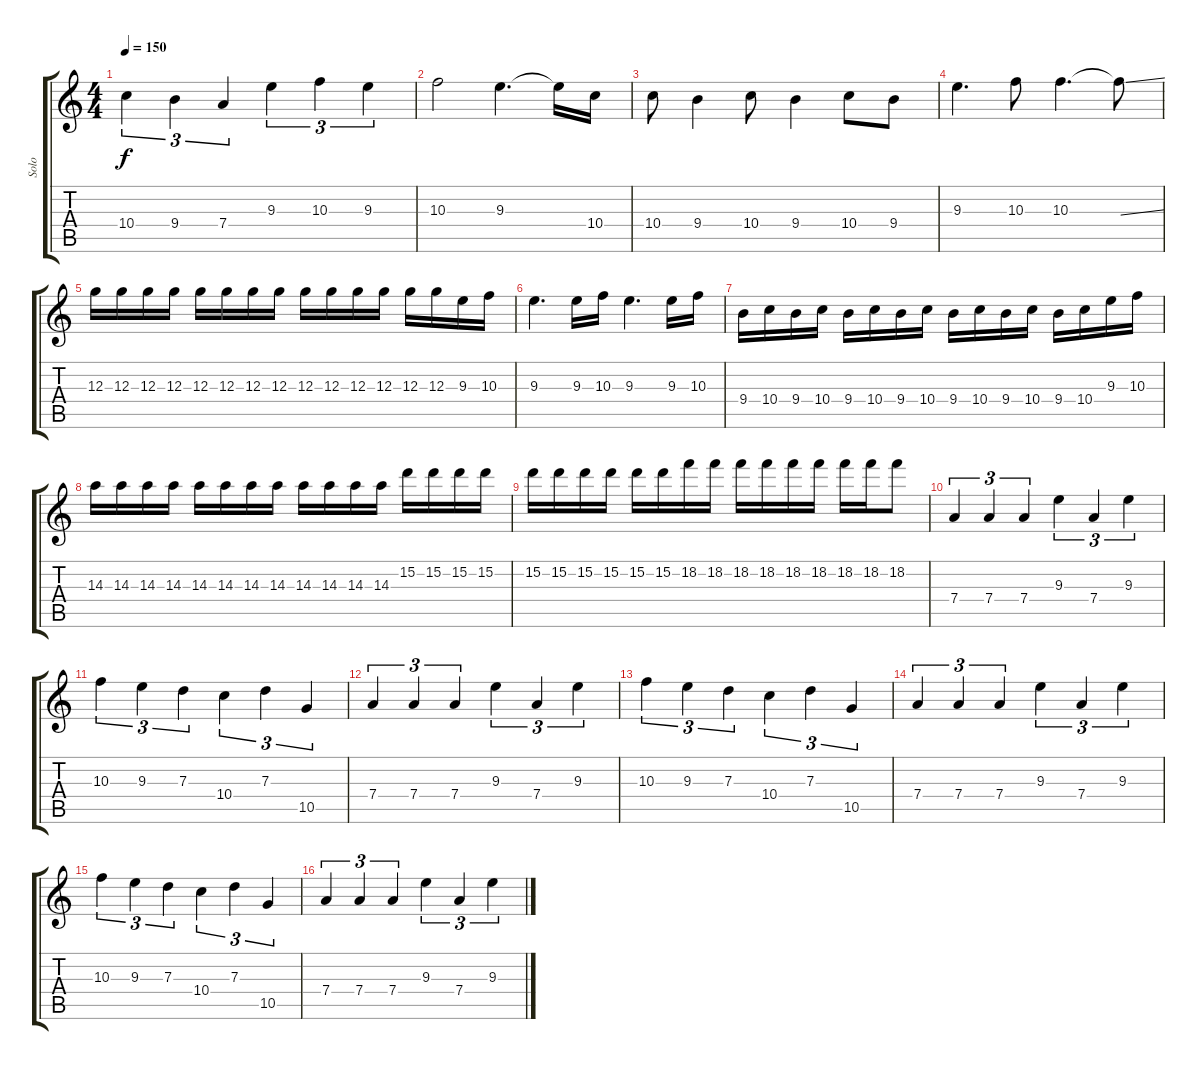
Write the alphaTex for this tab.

\track ("Solo" "Solo") {instrument overdrivenguitar}
\staff {score tabs}
\tuning (E4 B3 G3 D3 A2 E2) {hide}
\ts (4 4)
\tempo 150
\clef g2
\ks c
10.4.4{tu (3 2) dy f} 9.4.4{tu (3 2)} 7.4.4{tu (3 2)} 9.3.4{tu (3 2)} 10.3.4{tu (3 2)} 9.3.4{tu (3 2)} |
10.3.2 9.3.4{d} 9.3{t}.16 10.4.16 |
10.4.8 9.4.4 10.4.8 9.4.4 10.4.8 9.4.8 |
9.3.4{d} 10.3.8 10.3.4{d} 10.3{ss t}.8 |
12.3.16 12.3.16 12.3.16 12.3.16 12.3.16 12.3.16 12.3.16 12.3.16 12.3.16 12.3.16 12.3.16 12.3.16 12.3.16 12.3.16 9.3.16 10.3.16 |
9.3.4{d} 9.3.16 10.3.16 9.3.4{d} 9.3.16 10.3.16 |
9.4.16 10.4.16 9.4.16 10.4.16 9.4.16 10.4.16 9.4.16 10.4.16 9.4.16 10.4.16 9.4.16 10.4.16 9.4.16 10.4.16 9.3.16 10.3.16 |
14.3.16 14.3.16 14.3.16 14.3.16 14.3.16 14.3.16 14.3.16 14.3.16 14.3.16 14.3.16 14.3.16 14.3.16 15.2.16 15.2.16 15.2.16 15.2.16 |
15.2.16 15.2.16 15.2.16 15.2.16 15.2.16 15.2.16 18.2.16 18.2.16 18.2.16 18.2.16 18.2.16 18.2.16 18.2.16 18.2.16 18.2.8 |
7.4.4{tu (3 2)} 7.4.4{tu (3 2)} 7.4.4{tu (3 2)} 9.3.4{tu (3 2)} 7.4.4{tu (3 2)} 9.3.4{tu (3 2)} |
10.3.4{tu (3 2)} 9.3.4{tu (3 2)} 7.3.4{tu (3 2)} 10.4.4{tu (3 2)} 7.3.4{tu (3 2)} 10.5.4{tu (3 2)} |
7.4.4{tu (3 2)} 7.4.4{tu (3 2)} 7.4.4{tu (3 2)} 9.3.4{tu (3 2)} 7.4.4{tu (3 2)} 9.3.4{tu (3 2)} |
10.3.4{tu (3 2)} 9.3.4{tu (3 2)} 7.3.4{tu (3 2)} 10.4.4{tu (3 2)} 7.3.4{tu (3 2)} 10.5.4{tu (3 2)} |
7.4.4{tu (3 2)} 7.4.4{tu (3 2)} 7.4.4{tu (3 2)} 9.3.4{tu (3 2)} 7.4.4{tu (3 2)} 9.3.4{tu (3 2)} |
10.3.4{tu (3 2)} 9.3.4{tu (3 2)} 7.3.4{tu (3 2)} 10.4.4{tu (3 2)} 7.3.4{tu (3 2)} 10.5.4{tu (3 2)} |
7.4.4{tu (3 2)} 7.4.4{tu (3 2)} 7.4.4{tu (3 2)} 9.3.4{tu (3 2)} 7.4.4{tu (3 2)} 9.3.4{tu (3 2)}
